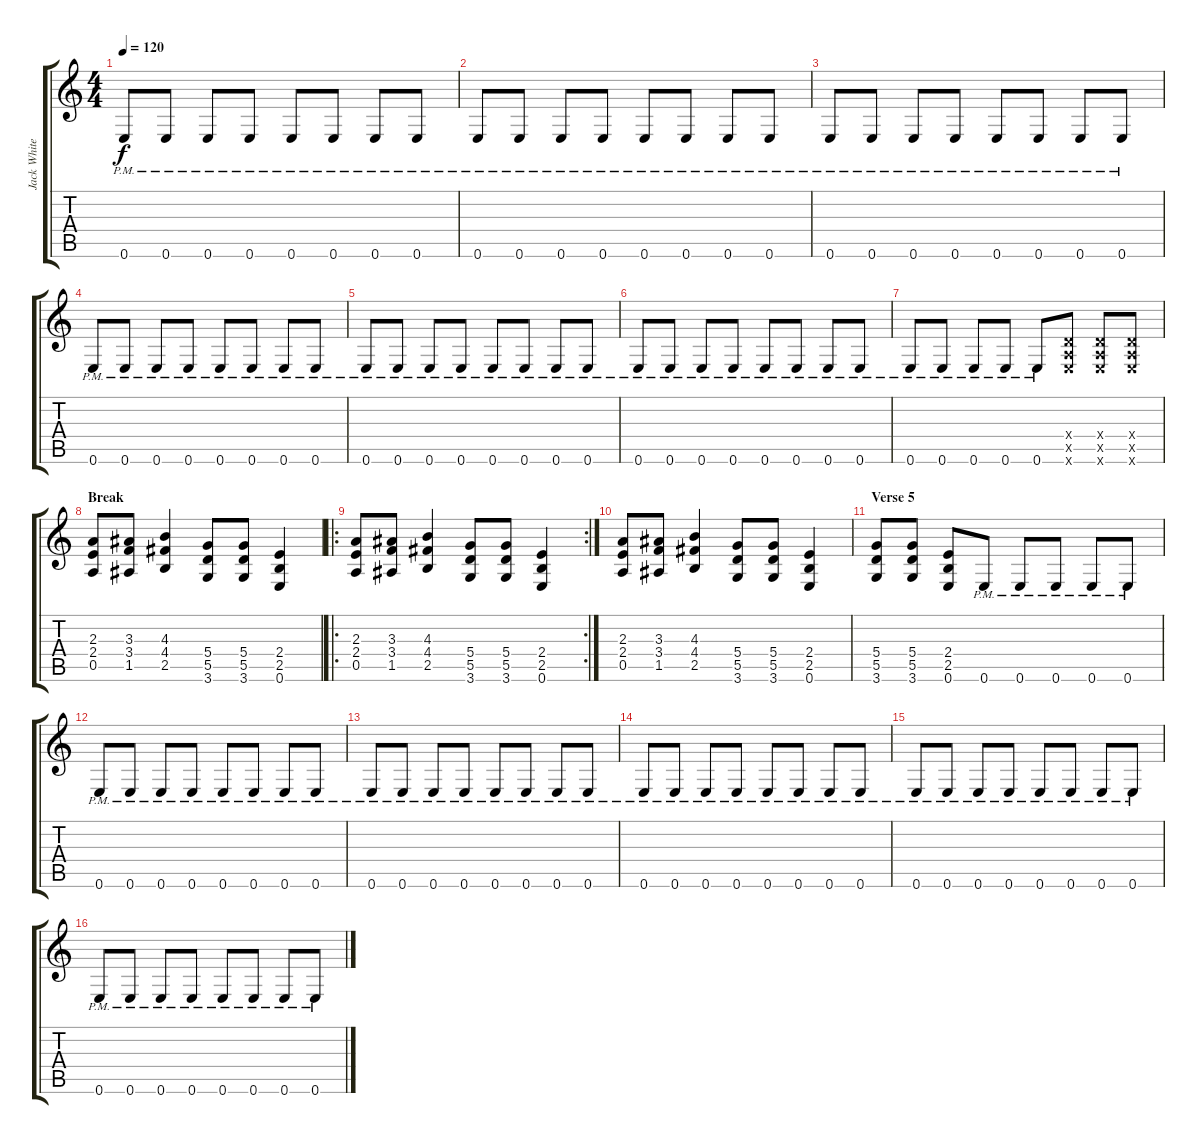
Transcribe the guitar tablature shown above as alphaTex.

\track ("Jack White" "Jack White") {instrument distortionguitar}
\staff {score tabs}
\tuning (E4 B3 G3 D3 A2 E2) {hide}
\ts (4 4)
\tempo 120
\clef g2
\ks c
0.6{pm}.8{dy f} 0.6{pm}.8 0.6{pm}.8 0.6{pm}.8 0.6{pm}.8 0.6{pm}.8 0.6{pm}.8 0.6{pm}.8 |
0.6{pm}.8 0.6{pm}.8 0.6{pm}.8 0.6{pm}.8 0.6{pm}.8 0.6{pm}.8 0.6{pm}.8 0.6{pm}.8 |
0.6{pm}.8 0.6{pm}.8 0.6{pm}.8 0.6{pm}.8 0.6{pm}.8 0.6{pm}.8 0.6{pm}.8 0.6{pm}.8 |
0.6{pm}.8 0.6{pm}.8 0.6{pm}.8 0.6{pm}.8 0.6{pm}.8 0.6{pm}.8 0.6{pm}.8 0.6{pm}.8 |
0.6{pm}.8 0.6{pm}.8 0.6{pm}.8 0.6{pm}.8 0.6{pm}.8 0.6{pm}.8 0.6{pm}.8 0.6{pm}.8 |
0.6{pm}.8 0.6{pm}.8 0.6{pm}.8 0.6{pm}.8 0.6{pm}.8 0.6{pm}.8 0.6{pm}.8 0.6{pm}.8 |
0.6{pm}.8 0.6{pm}.8 0.6{pm}.8 0.6{pm}.8 0.6{pm}.8 (0.4{x} 0.5{x} 0.6{x}).8 (0.4{x} 0.5{x} 0.6{x}).8 (0.4{x} 0.5{x} 0.6{x}).8 |
\section ("" "Break")
(2.3 2.4 0.5).8 (3.3 3.4 1.5).8 (4.3 4.4 2.5).4 (5.4 5.5 3.6).8 (5.4 5.5 3.6).8 (2.4 2.5 0.6).4 |
\ro
\rc 2
(2.3 2.4 0.5).8 (3.3 3.4 1.5).8 (4.3 4.4 2.5).4 (5.4 5.5 3.6).8 (5.4 5.5 3.6).8 (2.4 2.5 0.6).4 |
(2.3 2.4 0.5).8 (3.3 3.4 1.5).8 (4.3 4.4 2.5).4 (5.4 5.5 3.6).8 (5.4 5.5 3.6).8 (2.4 2.5 0.6).4 |
\section ("" "Verse 5")
(5.4 5.5 3.6).8 (5.4 5.5 3.6).8 (2.4 2.5 0.6).8 0.6{pm}.8 0.6{pm}.8 0.6{pm}.8 0.6{pm}.8 0.6{pm}.8 |
0.6{pm}.8 0.6{pm}.8 0.6{pm}.8 0.6{pm}.8 0.6{pm}.8 0.6{pm}.8 0.6{pm}.8 0.6{pm}.8 |
0.6{pm}.8 0.6{pm}.8 0.6{pm}.8 0.6{pm}.8 0.6{pm}.8 0.6{pm}.8 0.6{pm}.8 0.6{pm}.8 |
0.6{pm}.8 0.6{pm}.8 0.6{pm}.8 0.6{pm}.8 0.6{pm}.8 0.6{pm}.8 0.6{pm}.8 0.6{pm}.8 |
0.6{pm}.8 0.6{pm}.8 0.6{pm}.8 0.6{pm}.8 0.6{pm}.8 0.6{pm}.8 0.6{pm}.8 0.6{pm}.8 |
0.6{pm}.8 0.6{pm}.8 0.6{pm}.8 0.6{pm}.8 0.6{pm}.8 0.6{pm}.8 0.6{pm}.8 0.6{pm}.8
